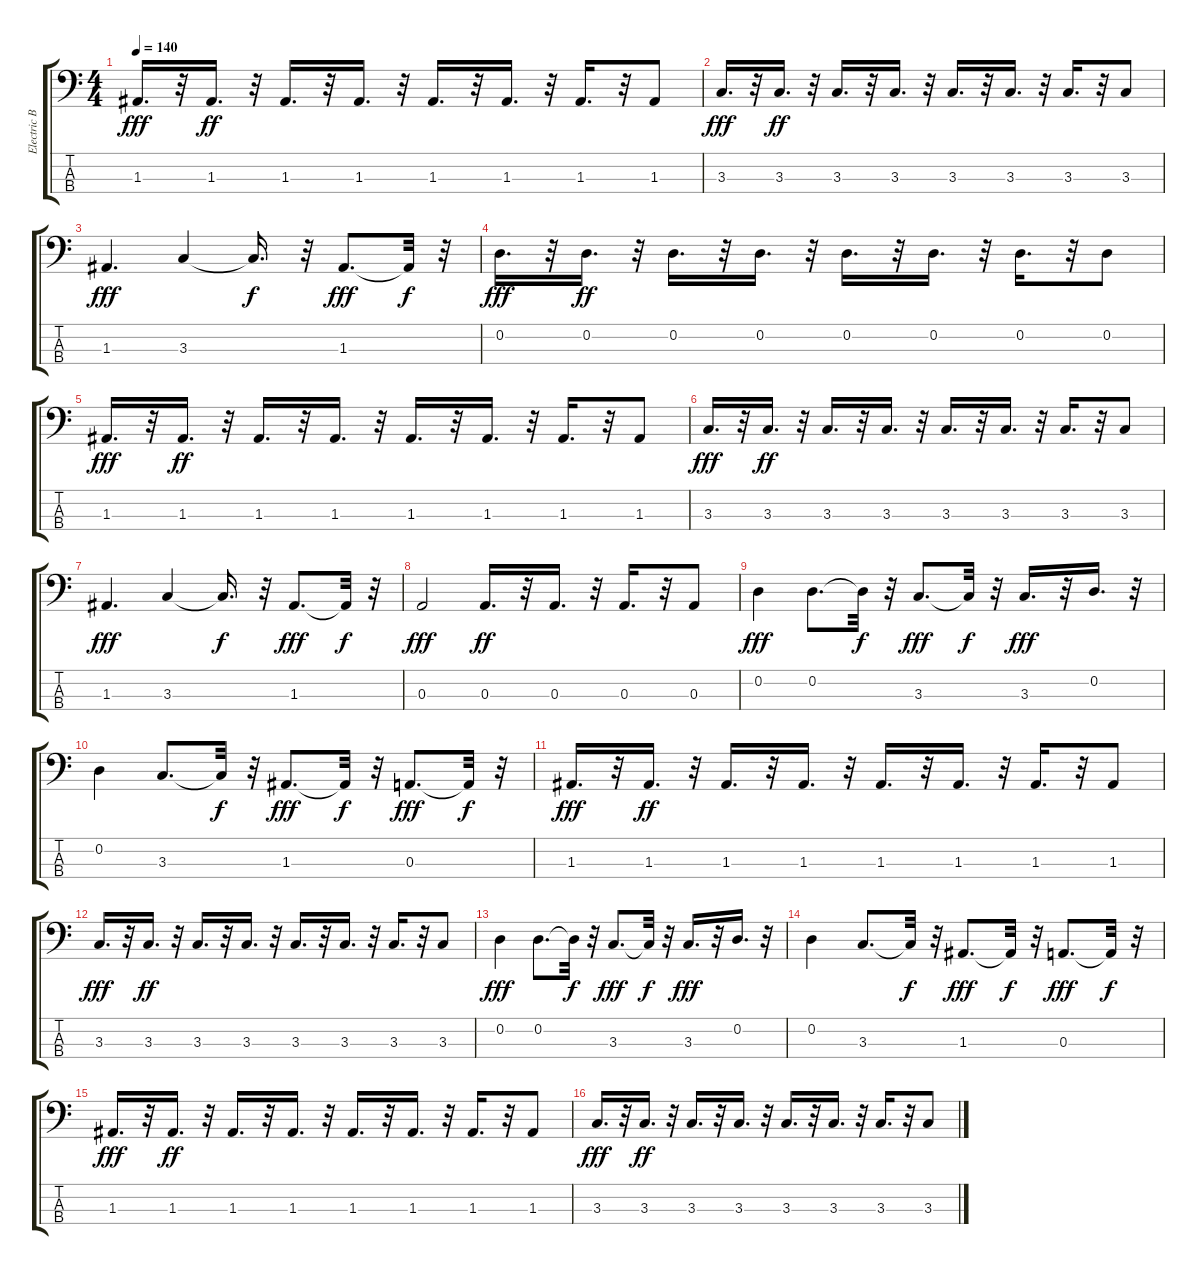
\track ("Electric Bass" "Electric B") {instrument electricbassfinger}
\staff {score tabs}
\tuning (G2 D2 A1 E1) {hide}
\ts (4 4)
\tempo 140
\clef f4
\ks c
1.3.16{d dy fff volume 11} r.32 1.3.16{d dy ff} r.32 1.3.16{d} r.32 1.3.16{d} r.32 1.3.16{d} r.32 1.3.16{d} r.32 1.3.16{d} r.32 1.3.8 |
3.3.16{d dy fff} r.32 3.3.16{d dy ff} r.32 3.3.16{d} r.32 3.3.16{d} r.32 3.3.16{d} r.32 3.3.16{d} r.32 3.3.16{d} r.32 3.3.8 |
1.3.4{d dy fff} 3.3.4 3.3{t}.16{d dy f} r.32 1.3.8{d dy fff} 1.3{t}.32{dy f} r.32 |
0.2.16{d dy fff} r.32 0.2.16{d dy ff} r.32 0.2.16{d} r.32 0.2.16{d} r.32 0.2.16{d} r.32 0.2.16{d} r.32 0.2.16{d} r.32 0.2.8 |
1.3.16{d dy fff} r.32 1.3.16{d dy ff} r.32 1.3.16{d} r.32 1.3.16{d} r.32 1.3.16{d} r.32 1.3.16{d} r.32 1.3.16{d} r.32 1.3.8 |
3.3.16{d dy fff} r.32 3.3.16{d dy ff} r.32 3.3.16{d} r.32 3.3.16{d} r.32 3.3.16{d} r.32 3.3.16{d} r.32 3.3.16{d} r.32 3.3.8 |
1.3.4{d dy fff} 3.3.4 3.3{t}.16{d dy f} r.32 1.3.8{d dy fff} 1.3{t}.32{dy f} r.32 |
0.3.2{dy fff} 0.3.16{d dy ff} r.32 0.3.16{d} r.32 0.3.16{d} r.32 0.3.8 |
0.2.4{dy fff volume 14} 0.2.8{d} 0.2{t}.32{dy f} r.32 3.3.8{d dy fff} 3.3{t}.32{dy f} r.32 3.3.16{d dy fff} r.32 0.2.16{d} r.32 |
0.2.4 3.3.8{d} 3.3{t}.32{dy f} r.32 1.3.8{d dy fff} 1.3{t}.32{dy f} r.32 0.3.8{d dy fff} 0.3{t}.32{dy f} r.32 |
1.3.16{d dy fff} r.32 1.3.16{d dy ff} r.32 1.3.16{d} r.32 1.3.16{d} r.32 1.3.16{d} r.32 1.3.16{d} r.32 1.3.16{d} r.32 1.3.8 |
3.3.16{d dy fff} r.32 3.3.16{d dy ff} r.32 3.3.16{d} r.32 3.3.16{d} r.32 3.3.16{d} r.32 3.3.16{d} r.32 3.3.16{d} r.32 3.3.8 |
0.2.4{dy fff} 0.2.8{d} 0.2{t}.32{dy f} r.32 3.3.8{d dy fff} 3.3{t}.32{dy f} r.32 3.3.16{d dy fff} r.32 0.2.16{d} r.32 |
0.2.4 3.3.8{d} 3.3{t}.32{dy f} r.32 1.3.8{d dy fff} 1.3{t}.32{dy f} r.32 0.3.8{d dy fff} 0.3{t}.32{dy f} r.32 |
1.3.16{d dy fff} r.32 1.3.16{d dy ff} r.32 1.3.16{d} r.32 1.3.16{d} r.32 1.3.16{d} r.32 1.3.16{d} r.32 1.3.16{d} r.32 1.3.8 |
3.3.16{d dy fff} r.32 3.3.16{d dy ff} r.32 3.3.16{d} r.32 3.3.16{d} r.32 3.3.16{d} r.32 3.3.16{d} r.32 3.3.16{d} r.32 3.3.8
